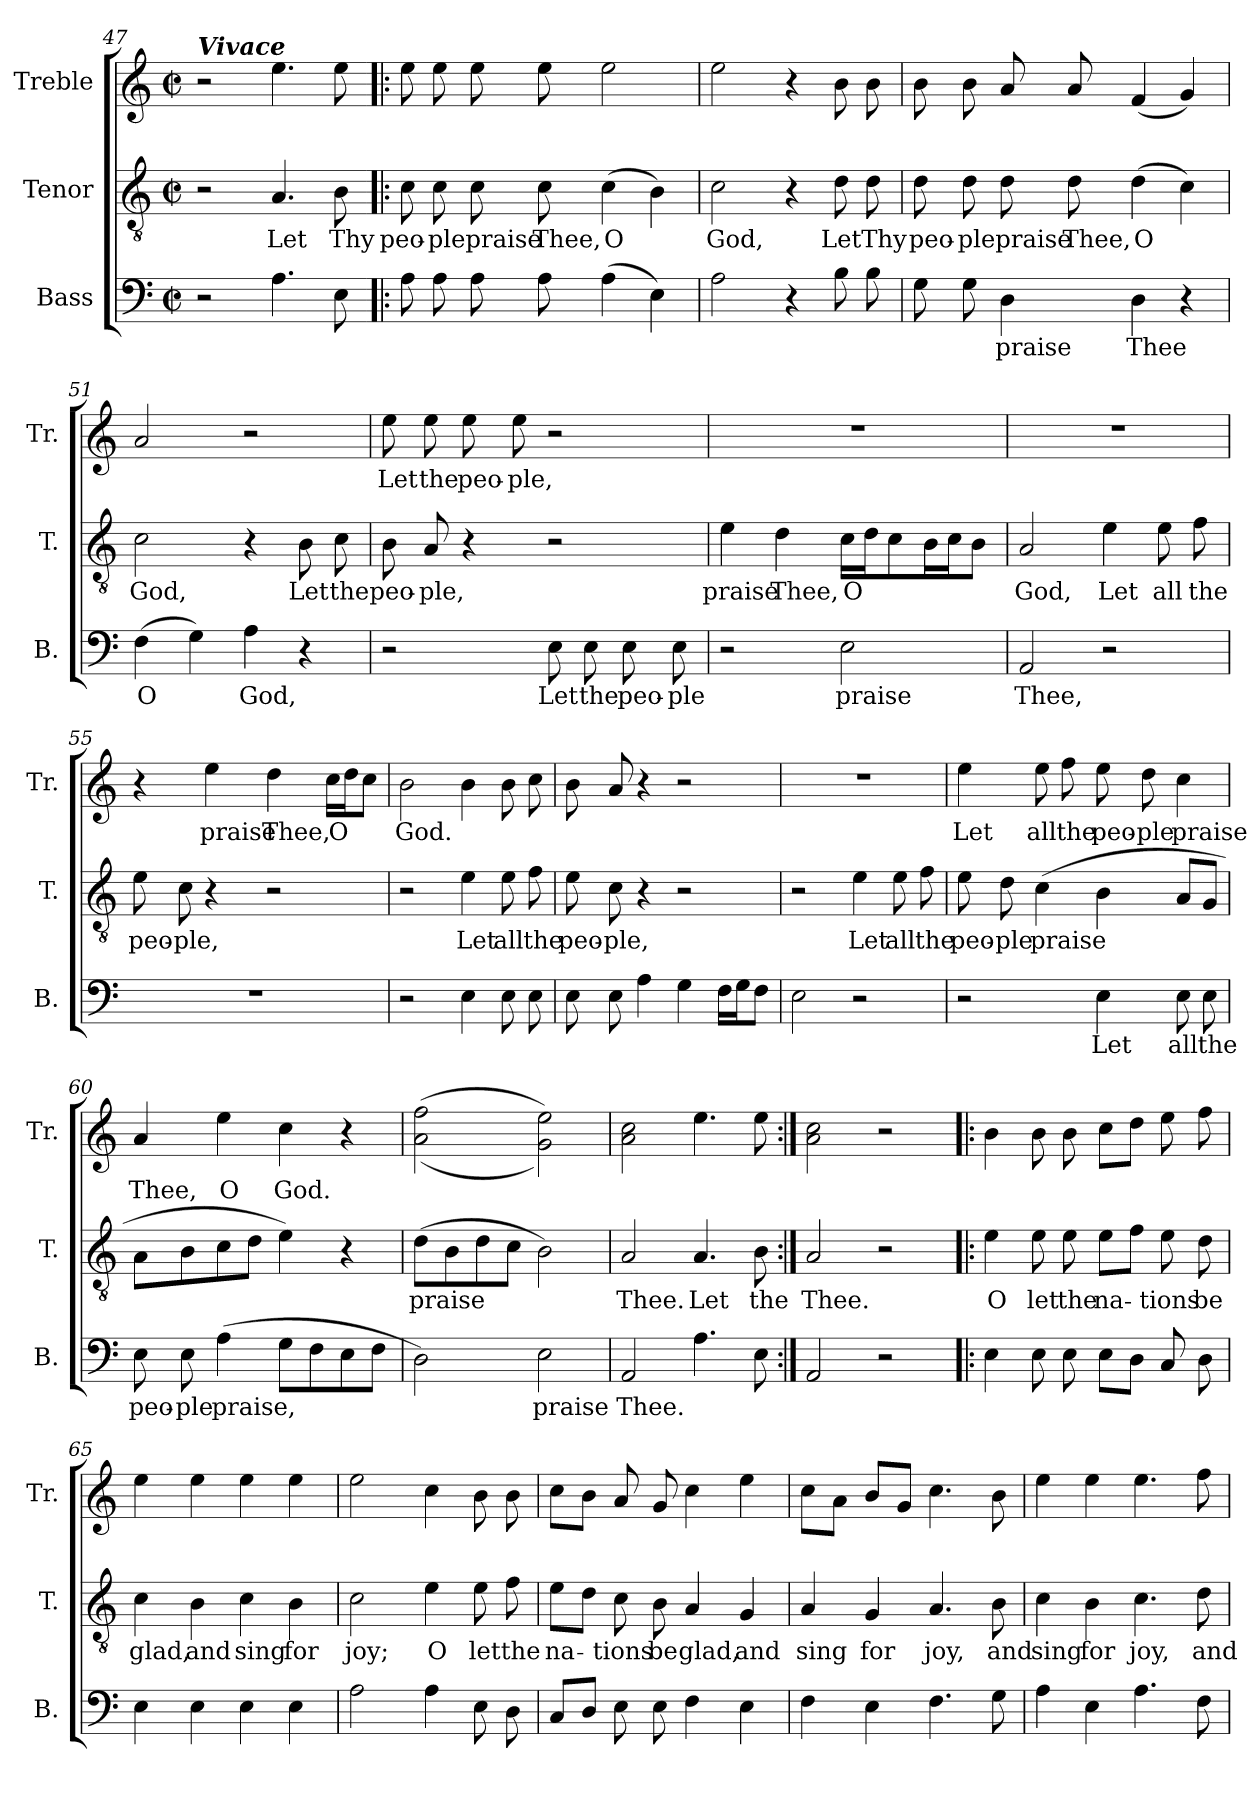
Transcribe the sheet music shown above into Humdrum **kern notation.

**kern	**text	**kern	**text	**kern	**text
*part3	*part3	*part2	*part2	*part1	*part1
*staff3	*staff3	*staff2	*staff2	*staff1	*staff1
*I"Bass	*	*I"Tenor	*	*I"Treble	*
*I'B.	*	*I'T.	*	*I'Tr.	*
*clefF4	*	*clefGv2	*	*clefG2	*
*k[]	*	*k[]	*	*k[]	*
*M2/2	*	*M2/2	*	*M2/2	*
*met(c|)	*	*met(c|)	*	*met(c|)	*
=47	=47	=47	=47	=47	=47
!	!	!	!	!LO:TX:a:Bi:t=Vivace	!
2r	.	2r	.	2r	.
4.A\	.	4.A/	Let	4.ee\	.
8E\	.	8B\	Thy	8ee\	.
=48!|:	=48!|:	=48!|:	=48!|:	=48!|:	=48!|:
8A\	.	8c\	peo-	8ee\	.
8A\	.	8c\	-ple	8ee\	.
8A\	.	8c\	praise	8ee\	.
8A\	.	8c\	Thee,	8ee\	.
(4A\	.	(4c\	O	2ee\	.
4E\)	.	4B\)	.	.	.
=49	=49	=49	=49	=49	=49
2A\	.	2c\	God,	2ee\	.
4r	.	4r	.	4r	.
8B\	.	8d\	Let	8b\	.
8B\	.	8d\	Thy	8b\	.
=50	=50	=50	=50	=50	=50
8G\	.	8d\	peo-	8b\	.
8G\	.	8d\	-ple	8b\	.
4D\	praise	8d\	praise	8a/	.
.	.	8d\	Thee,	8a/	.
4D\	Thee	(4d\	O	(4f/	.
4r	.	4c\)	.	4g/)	.
=51	=51	=51	=51	=51	=51
(4F\	O	2c\	God,	2a/	.
4G\)	.	.	.	.	.
4A\	God,	4r	.	2r	.
4r	.	8B\	Let	.	.
.	.	8c\	the	.	.
=52	=52	=52	=52	=52	=52
2r	.	8B\	peo-	8ee\	Let
.	.	8A/	-ple,	8ee\	the
.	.	4r	.	8ee\	peo-
.	.	.	.	8ee\	-ple,
8E\	Let	2r	.	2r	.
8E\	the	.	.	.	.
8E\	peo-	.	.	.	.
8E\	-ple	.	.	.	.
=53	=53	=53	=53	=53	=53
2r	.	4e\	praise	1r	.
.	.	4d\	Thee,	.	.
2E\	praise	16c\LL	O	.	.
.	.	16d\J	.	.	.
.	.	8c\	.	.	.
.	.	16B\L	.	.	.
.	.	16c\J	.	.	.
.	.	8B\J	.	.	.
=54	=54	=54	=54	=54	=54
2AA/	Thee,	2A/	God,	1r	.
2r	.	4e\	Let	.	.
.	.	8e\	all	.	.
.	.	8f\	the	.	.
=55	=55	=55	=55	=55	=55
1r	.	8e\	peo-	4r	.
.	.	8c\	-ple,	.	.
.	.	4r	.	4ee\	praise
.	.	2r	.	4dd\	Thee,
.	.	.	.	16cc\LL	O
.	.	.	.	16dd\J	.
.	.	.	.	8cc\J	.
=56	=56	=56	=56	=56	=56
2r	.	2r	.	2b\	God.
4E\	.	4e\	Let	4b\	.
8E\	.	8e\	all	8b\	.
8E\	.	8f\	the	8cc\	.
=57	=57	=57	=57	=57	=57
8E\	.	8e\	peo-	8b\	.
8E\	.	8c\	-ple,	8a/	.
4A\	.	4r	.	4r	.
4G\	.	2r	.	2r	.
16F\LL	.	.	.	.	.
16G\J	.	.	.	.	.
8F\J	.	.	.	.	.
=58	=58	=58	=58	=58	=58
2E\	.	2r	.	1r	.
2r	.	4e\	Let	.	.
.	.	8e\	all	.	.
.	.	8f\	the	.	.
=59	=59	=59	=59	=59	=59
2r	.	8e\	peo-	4ee\	Let
.	.	8d\	-ple	.	.
.	.	(4c\	praise	8ee\	all
.	.	.	.	8ff\	the
4E\	Let	4B\	.	8ee\	peo-
.	.	.	.	8dd\	-ple
8E\	all	8A/L	.	4cc\	praise
8E\	the	8G/J	.	.	.
=60	=60	=60	=60	=60	=60
8E\	peo-	8A\L	.	4a/	Thee,
8E\	-ple	8B\	.	.	.
(4A\	praise,	8c\	.	4ee\	O
.	.	8d\J	.	.	.
8G\L	.	4e\)	.	4cc\	God.
8F\	.	.	.	.	.
8E\	.	4r	.	4r	.
8F\J	.	.	.	.	.
=61	=61	=61	=61	=61	=61
2D\)	.	(8d\L	praise	((2a\ 2ff\	.
.	.	8B\	.	.	.
.	.	8d\	.	.	.
.	.	8c\J	.	.	.
2E\	praise	2B\)	.	2g\ 2ee\))	.
=62	=62	=62	=62	=62	=62
2AA/	Thee.	2A/	Thee.	2a\ 2cc\	.
4.A\	.	4.A/	Let	4.ee\	.
8E\	.	8B\	the	8ee\	.
=63:|!	=63:|!	=63:|!	=63:|!	=63:|!	=63:|!
2AA/	.	2A/	Thee.	2a\ 2cc\	.
2r	.	2r	.	2r	.
=64!|:	=64!|:	=64!|:	=64!|:	=64!|:	=64!|:
4E\	.	4e\	O	4b\	.
8E\	.	8e\	let	8b\	.
8E\	.	8e\	the	8b\	.
8E\L	.	8e\L	na-	8cc\L	.
8D\J	.	8f\J	.	8dd\J	.
8C/	.	8e\	-tions	8ee\	.
8D\	.	8d\	be	8ff\	.
=65	=65	=65	=65	=65	=65
4E\	.	4c\	glad,	4ee\	.
4E\	.	4B\	and	4ee\	.
4E\	.	4c\	sing	4ee\	.
4E\	.	4B\	for	4ee\	.
=66	=66	=66	=66	=66	=66
2A\	.	2c\	joy;	2ee\	.
4A\	.	4e\	O	4cc\	.
8E\	.	8e\	let	8b\	.
8D\	.	8f\	the	8b\	.
=67	=67	=67	=67	=67	=67
8C/L	.	8e\L	na-	8cc\L	.
8D/J	.	8d\J	.	8b\J	.
8E\	.	8c\	-tions	8a/	.
8E\	.	8B\	be	8g/	.
4F\	.	4A/	glad,	4cc\	.
4E\	.	4G/	and	4ee\	.
=68	=68	=68	=68	=68	=68
4F\	.	4A/	sing	8cc\L	.
.	.	.	.	8a\J	.
4E\	.	4G/	for	8b/L	.
.	.	.	.	8g/J	.
4.F\	.	4.A/	joy,	4.cc\	.
8G\	.	8B\	and	8b\	.
=69	=69	=69	=69	=69	=69
4A\	.	4c\	sing	4ee\	.
4E\	.	4B\	for	4ee\	.
4.A\	.	4.c\	joy,	4.ee\	.
8F\	.	8d\	and	8ff\	.
=	=	=	=	=	=
*-	*-	*-	*-	*-	*-
